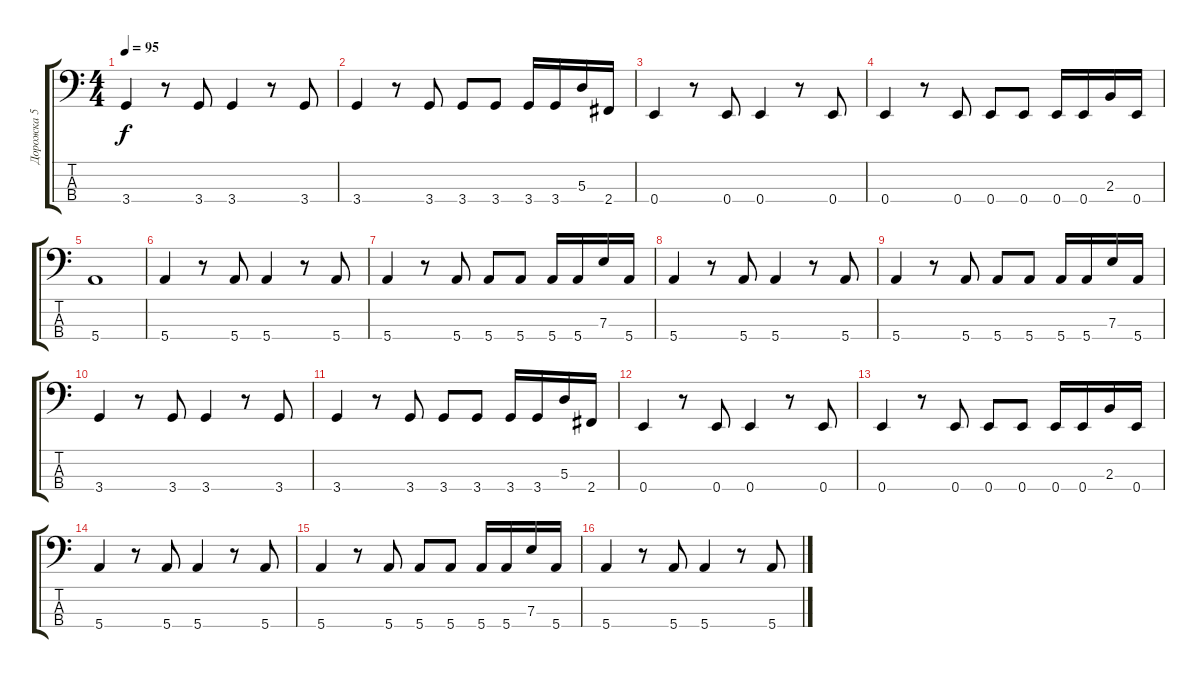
\track ("Дорожка 5" "Дорожка 5") {instrument electricbassfinger}
\staff {score tabs}
\tuning (G2 D2 A1 E1) {hide}
\ts (4 4)
\tempo 95
\clef f4
\ks c
3.4.4{dy f} r.8 3.4.8 3.4.4 r.8 3.4.8 |
3.4.4 r.8 3.4.8 3.4.8 3.4.8 3.4.16 3.4.16 5.3.16 2.4.16 |
0.4.4 r.8 0.4.8 0.4.4 r.8 0.4.8 |
0.4.4 r.8 0.4.8 0.4.8 0.4.8 0.4.16 0.4.16 2.3.16 0.4.16 |
5.4.1 |
5.4.4 r.8 5.4.8 5.4.4 r.8 5.4.8 |
5.4.4 r.8 5.4.8 5.4.8 5.4.8 5.4.16 5.4.16 7.3.16 5.4.16 |
5.4.4 r.8 5.4.8 5.4.4 r.8 5.4.8 |
5.4.4 r.8 5.4.8 5.4.8 5.4.8 5.4.16 5.4.16 7.3.16 5.4.16 |
3.4.4 r.8 3.4.8 3.4.4 r.8 3.4.8 |
3.4.4 r.8 3.4.8 3.4.8 3.4.8 3.4.16 3.4.16 5.3.16 2.4.16 |
0.4.4 r.8 0.4.8 0.4.4 r.8 0.4.8 |
0.4.4 r.8 0.4.8 0.4.8 0.4.8 0.4.16 0.4.16 2.3.16 0.4.16 |
5.4.4 r.8 5.4.8 5.4.4 r.8 5.4.8 |
5.4.4 r.8 5.4.8 5.4.8 5.4.8 5.4.16 5.4.16 7.3.16 5.4.16 |
5.4.4 r.8 5.4.8 5.4.4 r.8 5.4.8
